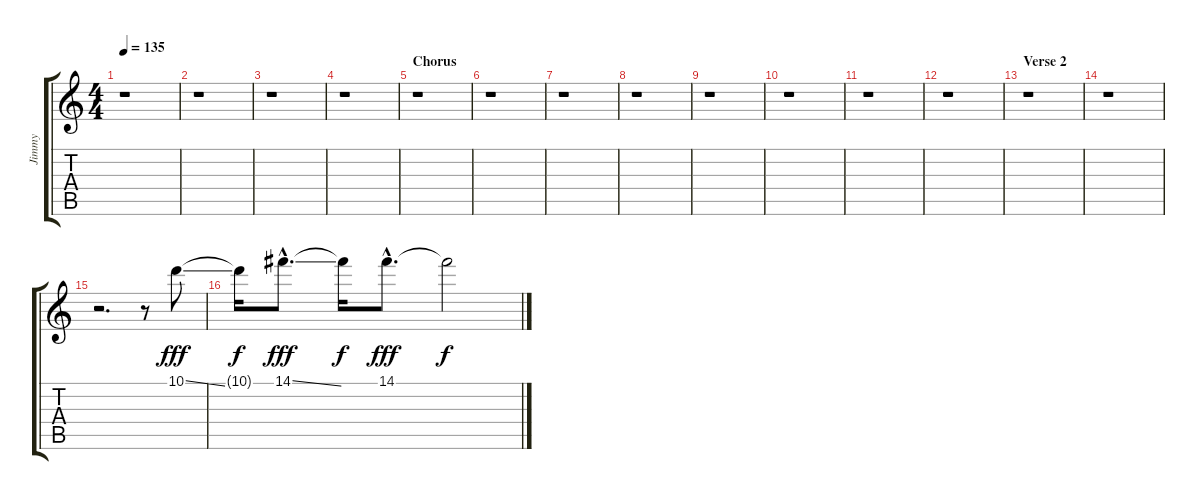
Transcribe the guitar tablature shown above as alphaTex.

\track ("Jimmy" "Jimmy") {instrument overdrivenguitar}
\staff {score tabs}
\tuning (E4 B3 G3 D3 A2 E2) {hide}
\ts (4 4)
\tempo 135
\clef g2
\ks c
r.1{dy f} |
r.1 |
r.1 |
r.1 |
\section ("" "Chorus")
r.1 |
r.1 |
r.1 |
r.1 |
r.1 |
r.1 |
r.1 |
r.1 |
\section ("" "Verse 2")
r.1 |
r.1 |
r.2{d} r.8 10.1{ss}.8{dy fff instrument electricguitarclean} |
10.1{t}.16{dy f} 14.1{ss hac}.8{d dy fff} 14.1{t}.16{dy f} 14.1{hac}.8{d dy fff} 14.1{t}.2{dy f}
